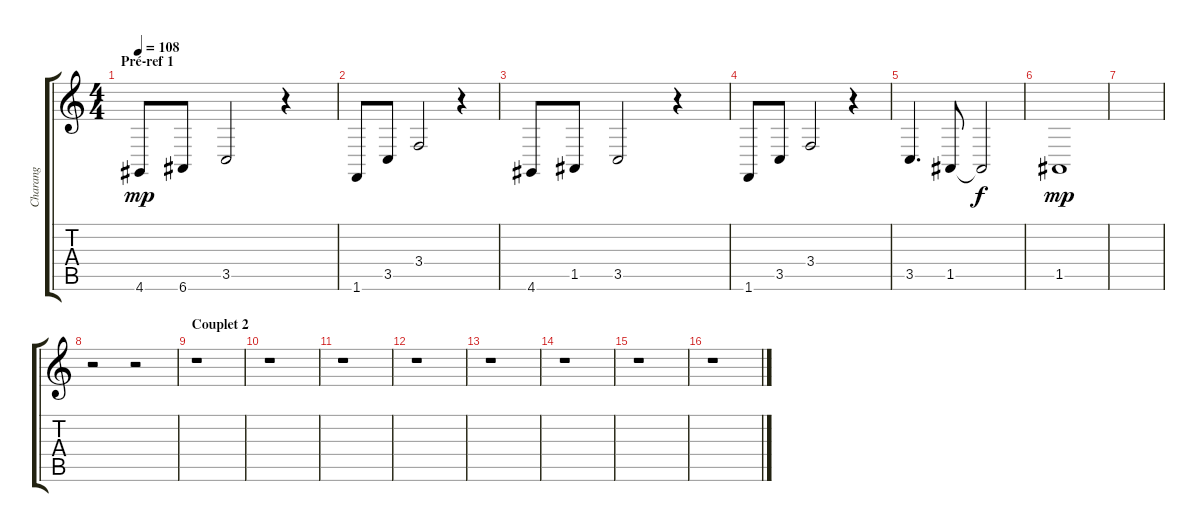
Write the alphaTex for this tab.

\track ("Charang" "Charang") {instrument lead5charang}
\staff {score tabs}
\tuning (E4 B3 G3 D3 A2 E2) {hide}
\ts (4 4)
\section ("" "Pré-ref 1")
\tempo 108
\clef g2
\ks c
4.6.8{dy mp} 6.6.8 3.5.2 r.4 |
1.6.8 3.5.8 3.4.2 r.4 |
4.6.8 1.5.8 3.5.2 r.4 |
1.6.8 3.5.8 3.4.2 r.4 |
3.5.4{d} 1.5.8 1.5{t}.2{dy f} |
1.5.1{dy mp} |
|
r.2 r.2 |
\section ("" "Couplet 2")
r.1 |
r.1 |
r.1 |
r.1 |
r.1 |
r.1 |
r.1 |
r.1
